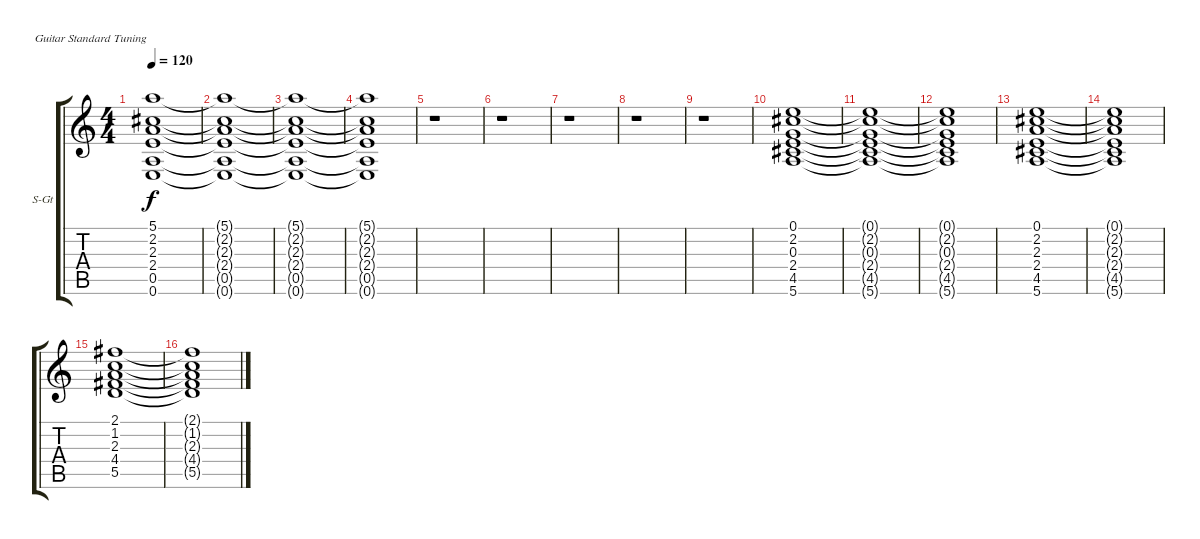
\bracketExtendMode groupsimilarinstruments
\firstSystemTrackNameOrientation horizontal
\otherSystemsTrackNameOrientation horizontal
\track ("Organ" "S-Gt") {instrument acousticgrandpiano}
\staff {score tabs}
\tuning (E4 B3 G3 D3 A2 E2)
\displaytranspose 12
\ts (4 4)
\tempo 120
\clef g2
\ks aminor
(5.1 2.2 2.3 2.4 0.5 0.6).1{dy f instrument acousticgrandpiano} |
\ks c
(5.1{t} 2.2{t} 2.3{t} 2.4{t} 0.5{t} 0.6{t}).1 |
(5.1{t} 2.2{t} 2.3{t} 2.4{t} 0.5{t} 0.6{t}).1 |
(5.1{t} 2.2{t} 2.3{t} 2.4{t} 0.5{t} 0.6{t}).1 |
r.1 |
r.1 |
r.1 |
r.1 |
r.1 |
(0.1 2.2 0.3 2.4 4.5 5.6).1 |
(0.1{t} 2.2{t} 0.3{t} 2.4{t} 4.5{t} 5.6{t}).1 |
(0.1{t} 2.2{t} 0.3{t} 2.4{t} 4.5{t} 5.6{t}).1 |
(0.1 2.2 2.3 2.4 4.5 5.6).1 |
(0.1{t} 2.2{t} 2.3{t} 2.4{t} 4.5{t} 5.6{t}).1 |
(2.1 1.2 2.3 4.4 5.5).1 |
(2.1{t} 1.2{t} 2.3{t} 4.4{t} 5.5{t}).1
